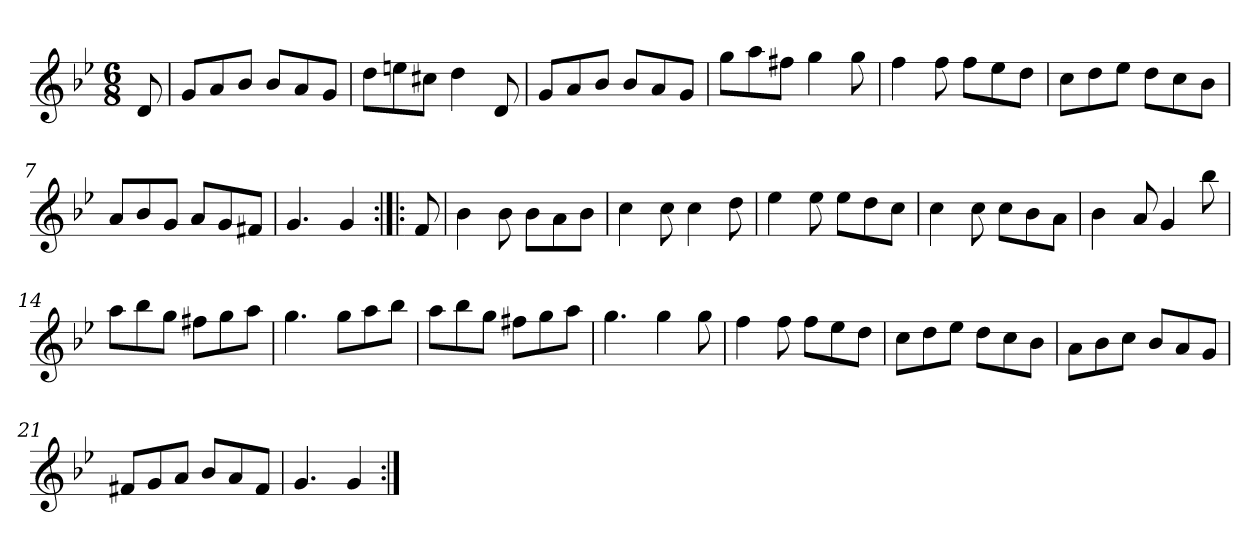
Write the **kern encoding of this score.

**kern
*part1
*staff1
*clefG2
*k[b-e-]
*g:
*M6/8
*MM120
=
8d
=1
8g/L
8a/
8b-/J
8b-/L
8a/
8g/J
=2
8dd\L
8een\
8cc#X\J
4dd
8d
=3
8g/L
8a/
8b-/J
8b-/L
8a/
8g/J
=4
8gg\L
8aa\
8ff#X\J
4gg
8gg
=5
4ff
8ff
8ff\L
8ee-\
8dd\J
=6
8cc\L
8dd\
8ee-\J
8dd\L
8cc\
8b-\J
=7
8a/L
8b-/
8g/J
8a/L
8g/
8f#X/J
=8
4.g
4g
=:|!|:
8f
=9
4b-
8b-
8b-\L
8a\
8b-\J
=10
4cc
8cc
4cc
8dd
=11
4ee-
8ee-
8ee-\L
8dd\
8cc\J
=12
4cc
8cc
8cc\L
8b-\
8a\J
=13
4b-
8a
4g
8bb-
=14
8aa\L
8bb-\
8gg\J
8ff#X\L
8gg\
8aa\J
=15
4.gg
8gg\L
8aa\
8bb-\J
=16
8aa\L
8bb-\
8gg\J
8ff#X\L
8gg\
8aa\J
=17
4.gg
4gg
8gg
=18
4ff
8ff
8ff\L
8ee-\
8dd\J
=19
8cc\L
8dd\
8ee-\J
8dd\L
8cc\
8b-\J
=20
8a\L
8b-\
8cc\J
8b-/L
8a/
8g/J
=21
8f#X/L
8g/
8a/J
8b-/L
8a/
8f#/J
=22
4.g
4g
=:|!
*-
